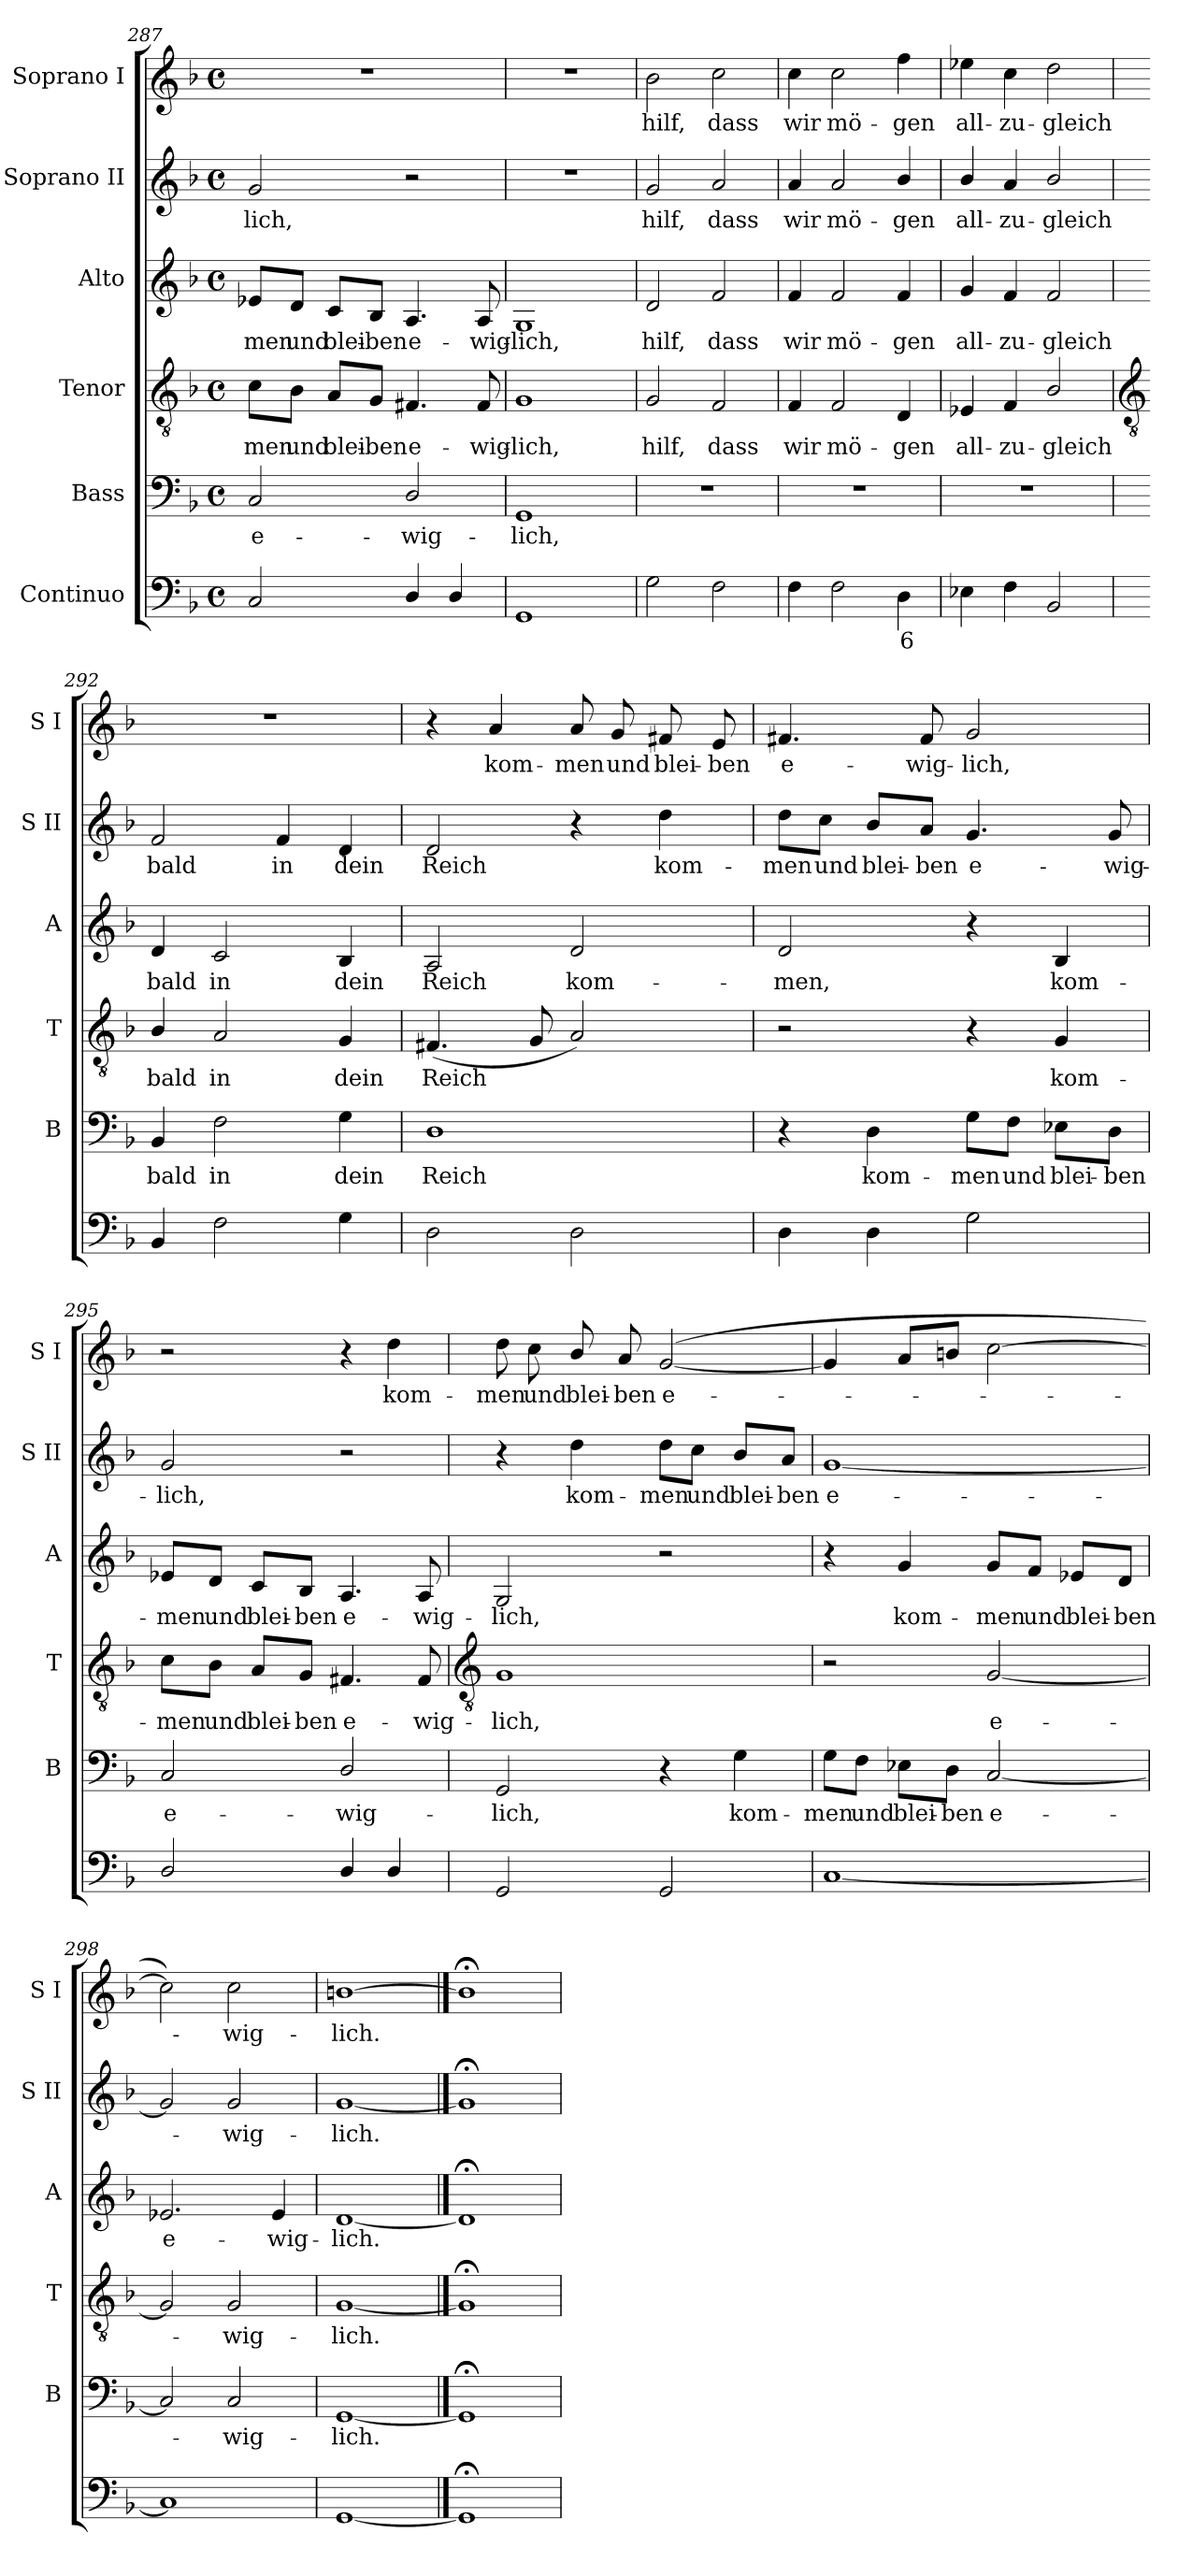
**kern	**text	**kern	**text	**kern	**text	**kern	**text	**kern	**text	**kern	**text
*part6	*part6	*part5	*part5	*part4	*part4	*part3	*part3	*part2	*part2	*part1	*part1
*staff6	*staff6	*staff5	*staff5	*staff4	*staff4	*staff3	*staff3	*staff2	*staff2	*staff1	*staff1
*I"Continuo	*	*I"Bass	*	*I"Tenor	*	*I"Alto	*	*I"Soprano II	*	*I"Soprano I	*
*	*	*I'B	*	*I'T	*	*I'A	*	*I'S II	*	*I'S I	*
*clefF4	*	*clefF4	*	*clefGv2	*	*clefG2	*	*clefG2	*	*clefG2	*
*k[b-]	*	*k[b-]	*	*k[b-]	*	*k[b-]	*	*k[b-]	*	*k[b-]	*
*F:	*	*F:	*	*F:	*	*F:	*	*F:	*	*F:	*
*M4/4	*	*M4/4	*	*M4/4	*	*M4/4	*	*M4/4	*	*M4/4	*
*met(c)	*	*met(c)	*	*met(c)	*	*met(c)	*	*met(c)	*	*met(c)	*
=287	=287	=287	=287	=287	=287	=287	=287	=287	=287	=287	=287
!	!	!	!LO:LY:b	!	!LO:LY:b	!	!LO:LY:b	!	!LO:LY:b	!	!
2C	.	2C	e-	8c\L	-men	8e-X/L	-men	2g	-lich,	1r	.
!	!	!	!	!	!LO:LY:b	!	!LO:LY:b	!	!	!	!
.	.	.	.	8B-\J	und	8d/J	und	.	.	.	.
!	!	!	!	!	!LO:LY:b	!	!LO:LY:b	!	!	!	!
.	.	.	.	8A/L	blei-	8c/L	blei-	.	.	.	.
!	!	!	!	!	!LO:LY:b	!	!LO:LY:b	!	!	!	!
.	.	.	.	8G/J	-ben	8B-/J	-ben	.	.	.	.
!	!	!	!LO:LY:b	!	!LO:LY:b	!	!LO:LY:b	!	!	!	!
4D/	.	2D/	-wig-	4.F#X	e-	4.A	e-	2r	.	.	.
4D/	.	.	.	.	.	.	.	.	.	.	.
!	!	!	!	!	!LO:LY:b	!	!LO:LY:b	!	!	!	!
.	.	.	.	8F#	-wig-	8A	-wig-	.	.	.	.
=288	=288	=288	=288	=288	=288	=288	=288	=288	=288	=288	=288
!	!	!	!LO:LY:b	!	!LO:LY:b	!	!LO:LY:b	!	!	!	!
1GG	.	1GG	-lich,	1G	-lich,	1G	-lich,	1r	.	1r	.
=289	=289	=289	=289	=289	=289	=289	=289	=289	=289	=289	=289
!	!	!	!	!	!LO:LY:b	!	!LO:LY:b	!	!LO:LY:b	!	!LO:LY:b
2G	.	1r	.	2G	hilf,	2d	hilf,	2g	hilf,	2b-	hilf,
!	!	!	!	!	!LO:LY:b	!	!LO:LY:b	!	!LO:LY:b	!	!LO:LY:b
2F	.	.	.	2F	dass	2f	dass	2a	dass	2cc	dass
=290	=290	=290	=290	=290	=290	=290	=290	=290	=290	=290	=290
!	!	!	!	!	!LO:LY:b	!	!LO:LY:b	!	!LO:LY:b	!	!LO:LY:b
4F	.	1r	.	4F	wir	4f	wir	4a	wir	4cc	wir
!	!	!	!	!	!LO:LY:b	!	!LO:LY:b	!	!LO:LY:b	!	!LO:LY:b
2F	.	.	.	2F	mö-	2f	mö-	2a	mö-	2cc	mö-
!	!LO:LY:b	!	!	!	!LO:LY:b	!	!LO:LY:b	!	!LO:LY:b	!	!LO:LY:b
4D	6	.	.	4D	-gen	4f	-gen	4b-/	-gen	4ff	-gen
=291	=291	=291	=291	=291	=291	=291	=291	=291	=291	=291	=291
!	!	!	!	!	!LO:LY:b	!	!LO:LY:b	!	!LO:LY:b	!	!LO:LY:b
4E-X	.	1r	.	4E-X	all-	4g	all-	4b-/	all-	4ee-X	all-
!	!	!	!	!	!LO:LY:b	!	!LO:LY:b	!	!LO:LY:b	!	!LO:LY:b
4F	.	.	.	4F	-zu-	4f	-zu-	4a	-zu-	4cc	-zu-
!	!	!	!	!	!LO:LY:b	!	!LO:LY:b	!	!LO:LY:b	!	!LO:LY:b
2BB-	.	.	.	2B-/	-gleich	2f	-gleich	2b-/	-gleich	2dd	-gleich
!!LO:LB:g=z
=292	=292	=292	=292	=292	=292	=292	=292	=292	=292	=292	=292
*	*	*	*	*clefGv2	*	*	*	*	*	*	*
!	!	!	!LO:LY:b	!	!LO:LY:b	!	!LO:LY:b	!	!LO:LY:b	!	!
4BB-	.	4BB-	bald	4B-/	bald	4d	bald	2f	bald	1r	.
!	!	!	!LO:LY:b	!	!LO:LY:b	!	!LO:LY:b	!	!	!	!
2F	.	2F	in	2A	in	2c	in	.	.	.	.
!	!	!	!	!	!	!	!	!	!LO:LY:b	!	!
.	.	.	.	.	.	.	.	4f	in	.	.
!	!	!	!LO:LY:b	!	!LO:LY:b	!	!LO:LY:b	!	!LO:LY:b	!	!
4G	.	4G	dein	4G	dein	4B-	dein	4d	dein	.	.
=293	=293	=293	=293	=293	=293	=293	=293	=293	=293	=293	=293
!	!	!	!LO:LY:b	!	!LO:LY:b	!	!LO:LY:b	!	!LO:LY:b	!	!
2D	.	1D	Reich	(<4.F#X	Reich	2A	Reich	2d	Reich	4r	.
!	!	!	!	!	!	!	!	!	!	!	!LO:LY:b
.	.	.	.	.	.	.	.	.	.	4a	kom-
.	.	.	.	8G	.	.	.	.	.	.	.
!	!	!	!	!	!	!	!LO:LY:b	!	!	!	!LO:LY:b
2D	.	.	.	2A)	.	2d	kom-	4r	.	8a	-men
!	!	!	!	!	!	!	!	!	!	!	!LO:LY:b
.	.	.	.	.	.	.	.	.	.	8g	und
!	!	!	!	!	!	!	!	!	!LO:LY:b	!	!LO:LY:b
.	.	.	.	.	.	.	.	4dd	kom-	8f#X	blei-
!	!	!	!	!	!	!	!	!	!	!	!LO:LY:b
.	.	.	.	.	.	.	.	.	.	8e	-ben
=294	=294	=294	=294	=294	=294	=294	=294	=294	=294	=294	=294
!	!	!	!	!	!	!	!LO:LY:b	!	!LO:LY:b	!	!LO:LY:b
4D	.	4r	.	2r	.	2d	-men,	8dd\L	-men	4.f#X	e-
!	!	!	!	!	!	!	!	!	!LO:LY:b	!	!
.	.	.	.	.	.	.	.	8cc\J	und	.	.
!	!	!	!LO:LY:b	!	!	!	!	!	!LO:LY:b	!	!
4D	.	4D	kom-	.	.	.	.	8b-/L	blei-	.	.
!	!	!	!	!	!	!	!	!	!LO:LY:b	!	!LO:LY:b
.	.	.	.	.	.	.	.	8a/J	-ben	8f#	-wig-
!	!	!	!LO:LY:b	!	!	!	!	!	!LO:LY:b	!	!LO:LY:b
2G	.	8G\L	-men	4r	.	4r	.	4.g	e-	2g	-lich,
!	!	!	!LO:LY:b	!	!	!	!	!	!	!	!
.	.	8F\J	und	.	.	.	.	.	.	.	.
!	!	!	!LO:LY:b	!	!LO:LY:b	!	!LO:LY:b	!	!	!	!
.	.	8E-X\L	blei-	4G	kom-	4B-	kom-	.	.	.	.
!	!	!	!LO:LY:b	!	!	!	!	!	!LO:LY:b	!	!
.	.	8D\J	-ben	.	.	.	.	8g	-wig-	.	.
=295	=295	=295	=295	=295	=295	=295	=295	=295	=295	=295	=295
!	!	!	!LO:LY:b	!	!LO:LY:b	!	!LO:LY:b	!	!LO:LY:b	!	!
2D/	.	2C	e-	8c\L	-men	8e-X/L	-men	2g	-lich,	2r	.
!	!	!	!	!	!LO:LY:b	!	!LO:LY:b	!	!	!	!
.	.	.	.	8B-\J	und	8d/J	und	.	.	.	.
!	!	!	!	!	!LO:LY:b	!	!LO:LY:b	!	!	!	!
.	.	.	.	8A/L	blei-	8c/L	blei-	.	.	.	.
!	!	!	!	!	!LO:LY:b	!	!LO:LY:b	!	!	!	!
.	.	.	.	8G/J	-ben	8B-/J	-ben	.	.	.	.
!	!	!	!LO:LY:b	!	!LO:LY:b	!	!LO:LY:b	!	!	!	!
4D/	.	2D/	-wig-	4.F#X	e-	4.A	e-	2r	.	4r	.
!	!	!	!	!	!	!	!	!	!	!	!LO:LY:b
4D/	.	.	.	.	.	.	.	.	.	4dd	kom-
!	!	!	!	!	!LO:LY:b	!	!LO:LY:b	!	!	!	!
.	.	.	.	8F#	-wig-	8A	-wig-	.	.	.	.
!!LO:LB:g=z
=296	=296	=296	=296	=296	=296	=296	=296	=296	=296	=296	=296
*	*	*	*	*clefGv2	*	*	*	*	*	*	*
!	!	!	!LO:LY:b	!	!LO:LY:b	!	!LO:LY:b	!	!	!	!LO:LY:b
2GG	.	2GG	-lich,	1G	-lich,	2G	-lich,	4r	.	8dd	-men
!	!	!	!	!	!	!	!	!	!	!	!LO:LY:b
.	.	.	.	.	.	.	.	.	.	8cc	und
!	!	!	!	!	!	!	!	!	!LO:LY:b	!	!LO:LY:b
.	.	.	.	.	.	.	.	4dd	kom-	8b-/	blei-
!	!	!	!	!	!	!	!	!	!	!	!LO:LY:b
.	.	.	.	.	.	.	.	.	.	8a	-ben
!	!	!	!	!	!	!	!	!	!LO:LY:b	!	!LO:LY:b
2GG	.	4r	.	.	.	2r	.	8dd\L	-men	(<[2g	e-
!	!	!	!	!	!	!	!	!	!LO:LY:b	!	!
.	.	.	.	.	.	.	.	8cc\J	und	.	.
!	!	!	!LO:LY:b	!	!	!	!	!	!LO:LY:b	!	!
.	.	4G	kom-	.	.	.	.	8b-/L	blei-	.	.
!	!	!	!	!	!	!	!	!	!LO:LY:b	!	!
.	.	.	.	.	.	.	.	8a/J	-ben	.	.
=297	=297	=297	=297	=297	=297	=297	=297	=297	=297	=297	=297
!	!	!	!LO:LY:b	!	!	!	!	!	!LO:LY:b	!	!
[1C	.	8G\L	-men	2r	.	4r	.	[1g	e-	4g]	.
!	!	!	!LO:LY:b	!	!	!	!	!	!	!	!
.	.	8F\J	und	.	.	.	.	.	.	.	.
!	!	!	!LO:LY:b	!	!	!	!LO:LY:b	!	!	!	!
.	.	8E-X\L	blei-	.	.	4g	kom-	.	.	8aL	.
!	!	!	!LO:LY:b	!	!	!	!	!	!	!	!
.	.	8D\J	-ben	.	.	.	.	.	.	8bnJ	.
!	!	!	!LO:LY:b	!	!LO:LY:b	!	!LO:LY:b	!	!	!	!
.	.	[2C	e-	[2G	e-	8g/L	-men	.	.	[2cc	.
!	!	!	!	!	!	!	!LO:LY:b	!	!	!	!
.	.	.	.	.	.	8f/J	und	.	.	.	.
!	!	!	!	!	!	!	!LO:LY:b	!	!	!	!
.	.	.	.	.	.	8e-X/L	blei-	.	.	.	.
!	!	!	!	!	!	!	!LO:LY:b	!	!	!	!
.	.	.	.	.	.	8d/J	-ben	.	.	.	.
=298	=298	=298	=298	=298	=298	=298	=298	=298	=298	=298	=298
!	!	!	!	!	!	!	!LO:LY:b	!	!	!	!
1C]	.	2C]	.	2G]	.	2.e-X	e-	2g]	.	2cc])	.
!	!	!	!LO:LY:b	!	!LO:LY:b	!	!	!	!LO:LY:b	!	!LO:LY:b
.	.	2C	wig-	2G	wig-	.	.	2g	wig-	2cc	wig-
!	!	!	!	!	!	!	!LO:LY:b	!	!	!	!
.	.	.	.	.	.	4e-	-wig-	.	.	.	.
=299	=299	=299	=299	=299	=299	=299	=299	=299	=299	=299	=299
!	!	!	!LO:LY:b	!	!LO:LY:b	!	!LO:LY:b	!	!LO:LY:b	!	!LO:LY:b
[1GG	.	[1GG	-lich.	[1G	-lich.	[1d	-lich.	[1g	-lich.	[1b	-lich.
==300	==300	==300	==300	==300	==300	==300	==300	==300	==300	==300	==300
1GG;<]	.	1GG;<]	.	1G;<]	.	1d;<]	.	1g;<]	.	1b;<]	.
=	=	=	=	=	=	=	=	=	=	=	=
*-	*-	*-	*-	*-	*-	*-	*-	*-	*-	*-	*-
